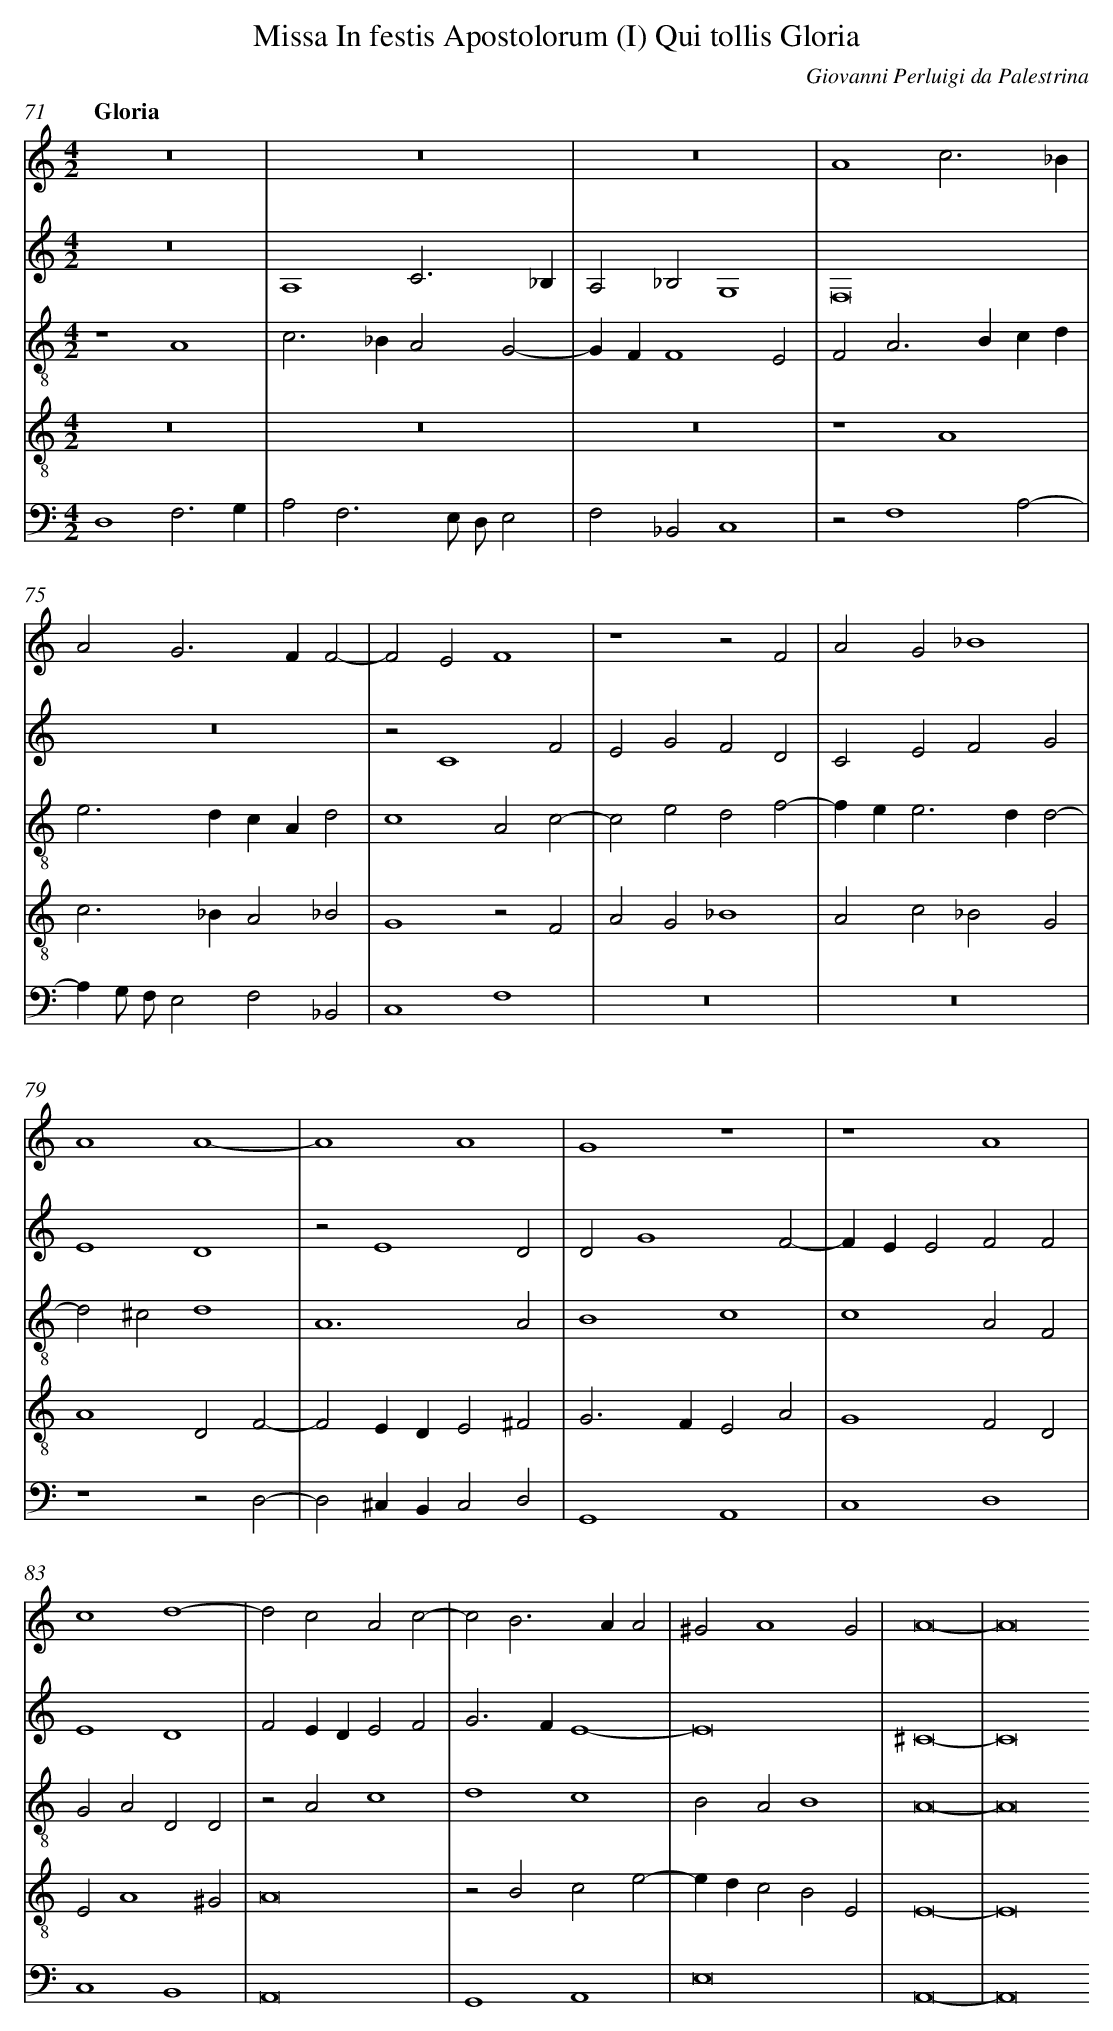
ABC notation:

X:1
T: Missa In festis Apostolorum (I) Qui tollis Gloria
C: Giovanni Perluigi da Palestrina
L: 1/4
M: 4/2
Q: "Gloria"
V: 1 clef=treble
V: 2 clef=treble
V: 3 clef=treble-8
V: 4 clef=treble-8
V: 5 clef=bass
K: C
[V:1] z8 |
[V:2] z8 |
[V:3] z4A4 |
[V:4] z8 |
[V:5] D,4F,3G, |
[V:1] z8 |
[V:2] A,4C3_B, |
[V:3] c2>_B2A2G2- |
[V:4] z8 |
[V:5] A,2F,3E,/ D,/E,2 |
[V:1] z8 |
[V:2] A,2_B,2G,4 |
[V:3] GFF4E2 |
[V:4] z8 |
[V:5] F,2_B,,2C,4 |
[V:1] A4c3_B |
[V:2] F,8 |
[V:3] F2A2>B2cd |
[V:4] z4A4 |
[V:5] z2F,4A,2- |
[V:1] A2G2>F2F2- |
[V:2] z8 |
[V:3] e2>d2cAd2 |
[V:4] c2>_B2A2_B2 |
[V:5] A,G,/ F,/E,2F,2_B,,2 |
[V:1] F2E2F4 |
[V:2] z2C4F2 |
[V:3] c4A2c2- |
[V:4] G4z2F2 |
[V:5] C,4F,4 |
[V:1] z4z2F2 |
[V:2] E2G2F2D2 |
[V:3] c2e2d2f2- |
[V:4] A2G2_B4 |
[V:5] z8 |
[V:1] A2G2_B4 |
[V:2] C2E2F2G2 |
[V:3] fe2<e2dd2- |
[V:4] A2c2_B2G2 |
[V:5] z8 |
[V:1] A4A4- |
[V:2] E4D4 |
[V:3] d2^c2d4 |
[V:4] A4D2F2- |
[V:5] z4z2D,2- |
[V:1] A4A4 |
[V:2] z2E4D2 |
[V:3] A6A2 |
[V:4] F2EDE2^F2 |
[V:5] D,2^C,B,,C,2D,2 |
[V:1] G4z4 |
[V:2] D2G4F2- |
[V:3] B4c4 |
[V:4] G2>F2E2A2 |
[V:5] G,,4A,,4 |
[V:1] z4A4 |
[V:2] FEE2F2F2 |
[V:3] c4A2F2 |
[V:4] G4F2D2 |
[V:5] C,4D,4 |
[V:1] c4d4- |
[V:2] E4D4 |
[V:3] G2A2D2D2 |
[V:4] E2A4^G2 |
[V:5] C,4B,,4 |
[V:1] d2c2A2c2- |
[V:2] F2EDE2F2 |
[V:3] z2A2c4 |
[V:4] A8 |
[V:5] A,,8 |
[V:1] c2B2>A2A2 |
[V:2] G2>F2E4- |
[V:3] d4c4 |
[V:4] z2B2c2e2- |
[V:5] G,,4A,,4 |
[V:1] ^G2A4G2 |
[V:2] E8 |
[V:3] B2A2B4 |
[V:4] edc2B2E2 |
[V:5] E,8 |
[V:1] A8- |
[V:2] ^C8- |
[V:3] A8- |
[V:4] E8- |
[V:5] A,,8- |
[V:1] A8
[V:2] C8
[V:3] A8
[V:4] E8
[V:5] A,,8
